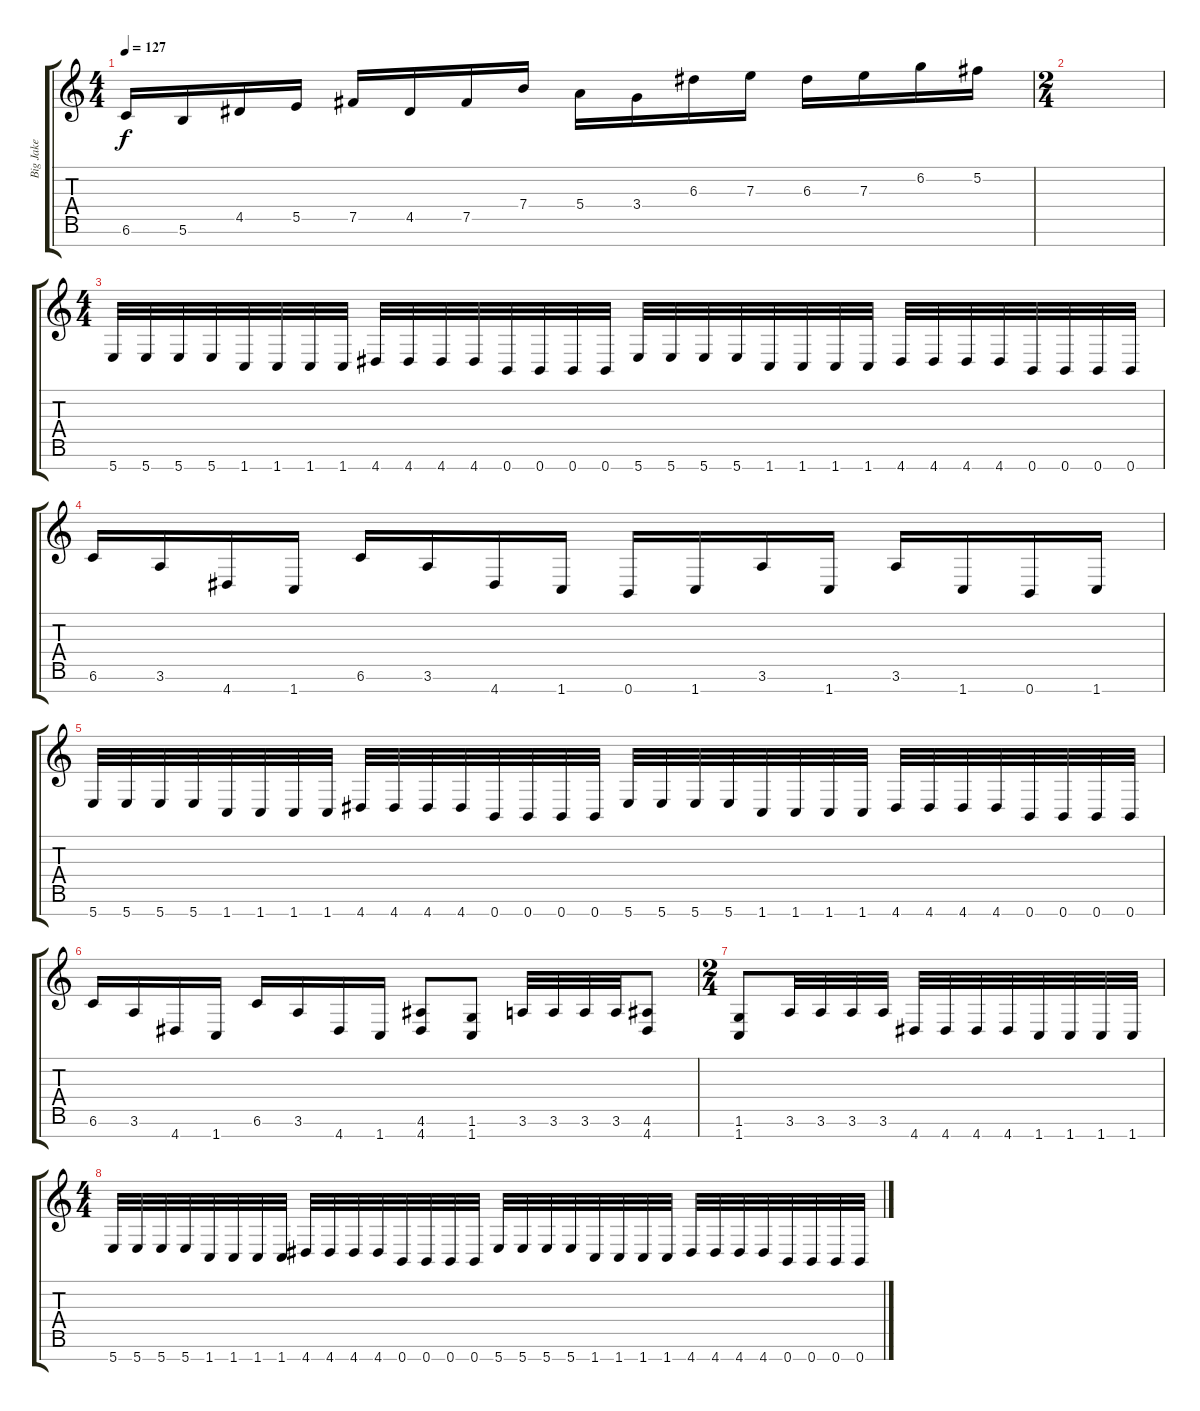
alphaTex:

\track ("Big Jake" "Big Jake") {instrument distortionguitar}
\staff {score tabs}
\tuning (Gb4 Db4 A3 E3 B2 Gb2 B1) {hide}
\ts (4 4)
\tempo 127
\clef g2
\ks c
6.6.16{dy f} 5.6.16 4.5.16 5.5.16 7.5.16 4.5.16 7.5.16 7.4.16 5.4.16 3.4.16 6.3.16 7.3.16 6.3.16 7.3.16 6.2.16 5.2.16 |
\ts (2 4)
|
\ts (4 4)
5.7.32 5.7.32 5.7.32 5.7.32 1.7.32 1.7.32 1.7.32 1.7.32 4.7.32 4.7.32 4.7.32 4.7.32 0.7.32 0.7.32 0.7.32 0.7.32 5.7.32 5.7.32 5.7.32 5.7.32 1.7.32 1.7.32 1.7.32 1.7.32 4.7.32 4.7.32 4.7.32 4.7.32 0.7.32 0.7.32 0.7.32 0.7.32 |
6.6.16 3.6.16 4.7.16 1.7.16 6.6.16 3.6.16 4.7.16 1.7.16 0.7.16 1.7.16 3.6.16 1.7.16 3.6.16 1.7.16 0.7.16 1.7.16 |
5.7.32 5.7.32 5.7.32 5.7.32 1.7.32 1.7.32 1.7.32 1.7.32 4.7.32 4.7.32 4.7.32 4.7.32 0.7.32 0.7.32 0.7.32 0.7.32 5.7.32 5.7.32 5.7.32 5.7.32 1.7.32 1.7.32 1.7.32 1.7.32 4.7.32 4.7.32 4.7.32 4.7.32 0.7.32 0.7.32 0.7.32 0.7.32 |
6.6.16 3.6.16 4.7.16 1.7.16 6.6.16 3.6.16 4.7.16 1.7.16 (4.6 4.7).8 (1.6 1.7).8 3.6.32 3.6.32 3.6.32 3.6.32 (4.6 4.7).8 |
\ts (2 4)
(1.6 1.7).8 3.6.32 3.6.32 3.6.32 3.6.32 4.7.32 4.7.32 4.7.32 4.7.32 1.7.32 1.7.32 1.7.32 1.7.32 |
\ts (4 4)
5.7.32 5.7.32 5.7.32 5.7.32 1.7.32 1.7.32 1.7.32 1.7.32 4.7.32 4.7.32 4.7.32 4.7.32 0.7.32 0.7.32 0.7.32 0.7.32 5.7.32 5.7.32 5.7.32 5.7.32 1.7.32 1.7.32 1.7.32 1.7.32 4.7.32 4.7.32 4.7.32 4.7.32 0.7.32 0.7.32 0.7.32 0.7.32
